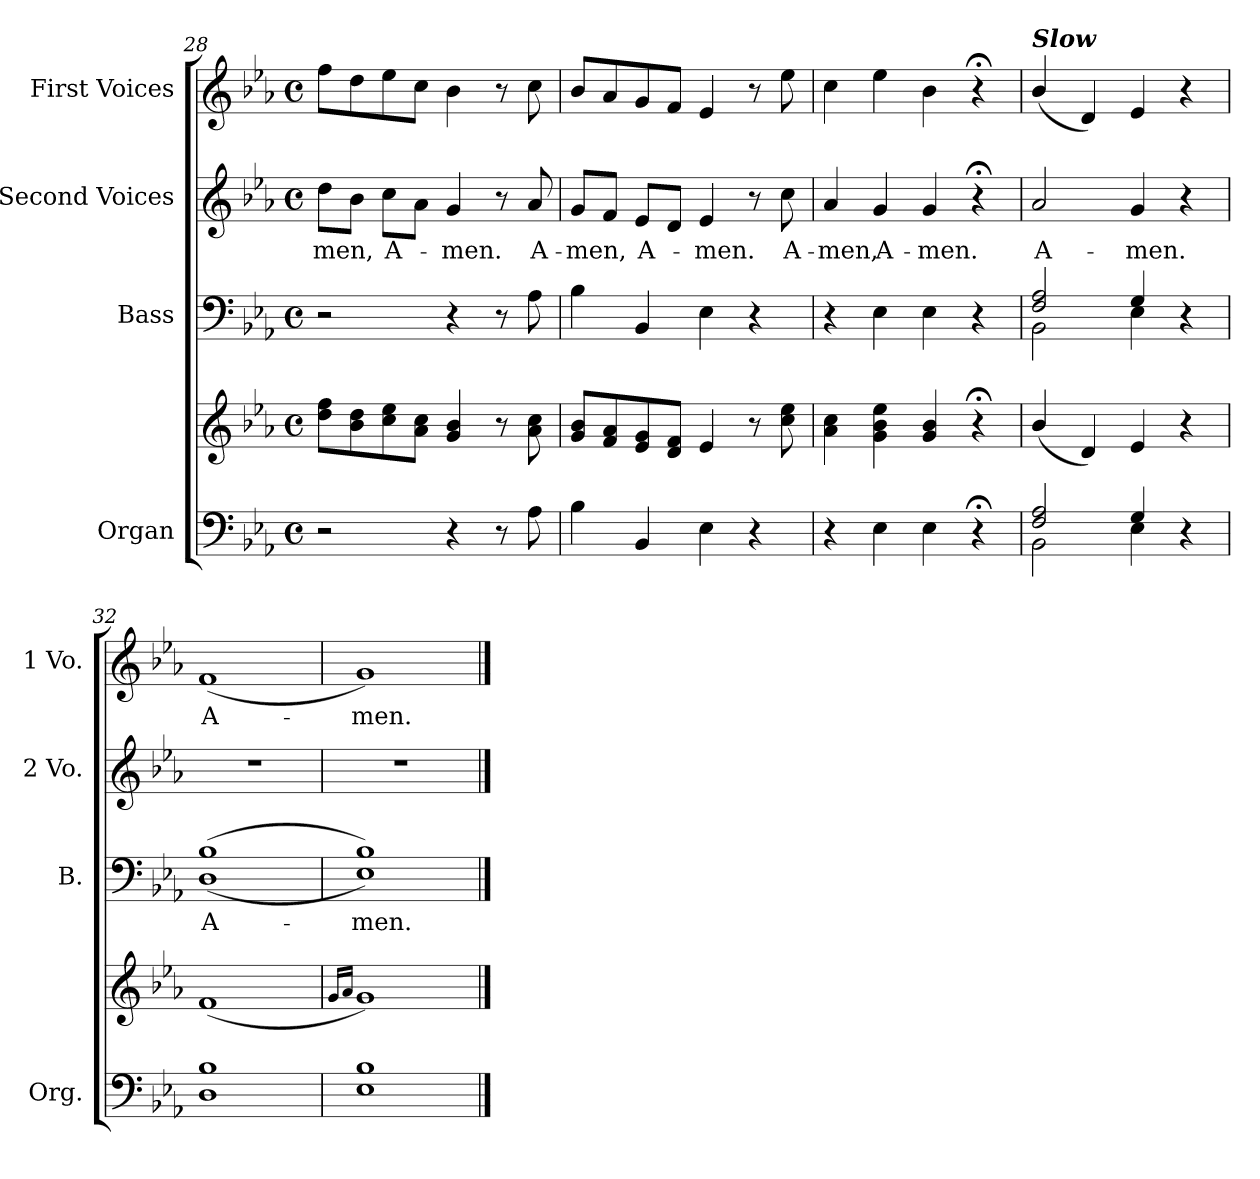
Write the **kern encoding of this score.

**kern	**kern	**kern	**text	**kern	**text	**kern	**text
*part4	*part4	*part3	*part3	*part2	*part2	*part1	*part1
*staff5	*staff4	*staff3	*staff3	*staff2	*staff2	*staff1	*staff1
*I"Organ	*	*I"Bass	*	*I"Second Voices	*	*I"First Voices	*
*I'Org.	*	*I'B.	*	*I'2 Vo.	*	*I'1 Vo.	*
*clefF4	*clefG2	*clefF4	*	*clefG2	*	*clefG2	*
*k[b-e-a-]	*k[b-e-a-]	*k[b-e-a-]	*	*k[b-e-a-]	*	*k[b-e-a-]	*
*M4/4	*M4/4	*M4/4	*	*M4/4	*	*M4/4	*
*met(c)	*met(c)	*met(c)	*	*met(c)	*	*met(c)	*
=28	=28	=28	=28	=28	=28	=28	=28
!	!	!	!	!	!LO:LY:b	!	!
2r	8dd\ 8ff\L	2r	.	8dd\L	-men,	8ff\L	.
.	8b-\ 8dd\	.	.	8b-\J	.	8dd\	.
!	!	!	!	!	!LO:LY:b	!	!
.	8cc\ 8ee-\	.	.	8cc\L	A-	8ee-\	.
.	8a-\ 8cc\J	.	.	8a-\J	.	8cc\J	.
!	!	!	!	!	!LO:LY:b	!	!
4r	4g/ 4b-/	4r	.	4g/	-men.	4b-\	.
8r	8r	8r	.	8r	.	8r	.
!	!	!	!	!	!LO:LY:b	!	!
8A-\	8a-\ 8cc\	8A-\	.	8a-/	A-	8cc\	.
=29	=29	=29	=29	=29	=29	=29	=29
!	!	!	!	!	!LO:LY:b	!	!
4B-\	8g/ 8b-/L	4B-\	.	8g/L	-men,	8b-/L	.
.	8f/ 8a-/	.	.	8f/J	.	8a-/	.
!	!	!	!	!	!LO:LY:b	!	!
4BB-/	8e-/ 8g/	4BB-/	.	8e-/L	A-	8g/	.
.	8d/ 8f/J	.	.	8d/J	.	8f/J	.
!	!	!	!	!	!LO:LY:b	!	!
4E-\	4e-/	4E-\	.	4e-/	-men.	4e-/	.
4r	8r	4r	.	8r	.	8r	.
!	!	!	!	!	!LO:LY:b	!	!
.	8cc\ 8ee-\	.	.	8cc\	A-	8ee-\	.
=30	=30	=30	=30	=30	=30	=30	=30
!	!	!	!	!	!LO:LY:b	!	!
4r	4a-\ 4cc\	4r	.	4a-/	-men,	4cc\	.
!	!	!	!	!	!LO:LY:b	!	!
4E-\	4g\ 4b-\ 4ee-\	4E-\	.	4g/	A-	4ee-\	.
!	!	!	!	!	!LO:LY:b	!	!
4E-\	4g/ 4b-/	4E-\	.	4g/	-men.	4b-\	.
4r;<	4r;<	4r	.	4r;<	.	4r;<	.
!!LO:LB:g=z
=31	=31	=31	=31	=31	=31	=31	=31
*	*	*	*	*	*	*MM55	*
*^	*	*^	*	*	*	*	*
!	!	!	!	!	!	!	!	!LO:TX:a:Bi:t=Slow	!
!	!	!	!	!	!	!	!LO:LY:b	!	!
2F/ 2A-/	2BB-\	(<4b-/	2F/ 2A-/	2BB-\	.	2a-/	A-	(<4b-/	.
.	.	4d/)	.	.	.	.	.	4d/)	.
!	!	!	!	!	!	!	!LO:LY:b	!	!
4G/	4E-\	4e-/	4G/	4E-\	.	4g/	-men.	4e-/	.
4r	4ryy	4r	4r	4ryy	.	4r	.	4r	.
=32	=32	=32	=32	=32	=32	=32	=32	=32	=32
!	!	!	!	!	!LO:LY:b	!	!	!	!LO:LY:b
*v	*v	*	*v	*v	*	*	*	*	*
1D 1B-	(<1f	(>(<1D 1B-	A-	1r	.	(<1f	A-
=33	=33	=33	=33	=33	=33	=33	=33
.	16qg/LL	.	.	.	.	.	.
.	16qa-/JJ	.	.	.	.	.	.
!	!	!	!LO:LY:b	!	!	!	!LO:LY:b
1E- 1B-	1g)	1E- 1B-))	-men.	1r	.	1g)	-men.
==	==	==	==	==	==	==	==
*-	*-	*-	*-	*-	*-	*-	*-
